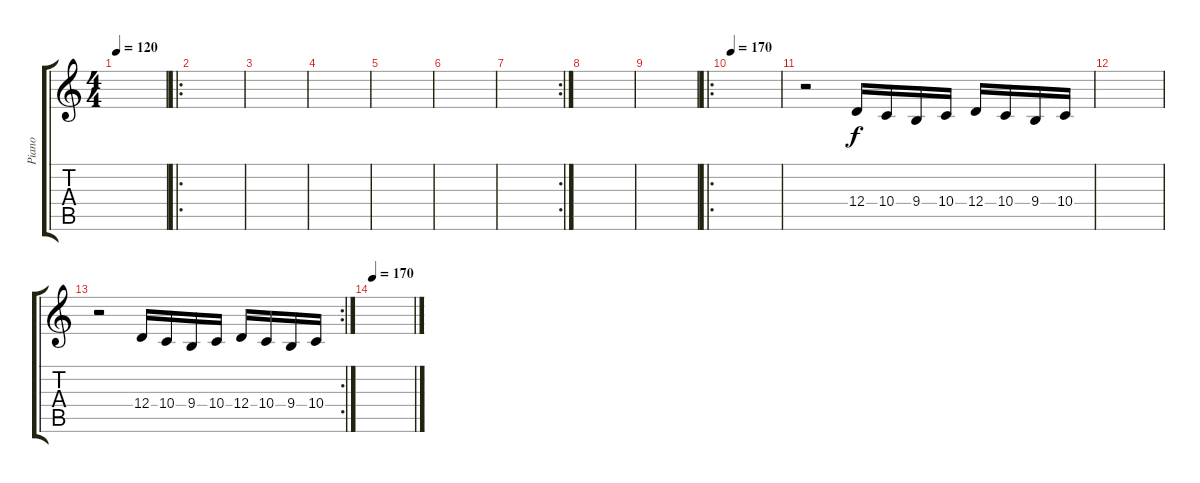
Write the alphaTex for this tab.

\track ("Piano" "Piano") {instrument acousticgrandpiano}
\staff {score tabs}
\tuning (E4 B3 G3 D3 A2 E2) {hide}
\ts (4 4)
\tempo 120
\clef g2
\ks c
|
\ro
|
|
|
|
|
\rc 2
|
|
|
\ro
\tempo 170
|
r.2 12.4.16 10.4.16 9.4.16 10.4.16 12.4.16 10.4.16 9.4.16 10.4.16 |
|
\rc 2
r.2 12.4.16 10.4.16 9.4.16 10.4.16 12.4.16 10.4.16 9.4.16 10.4.16 |
\tempo 170
